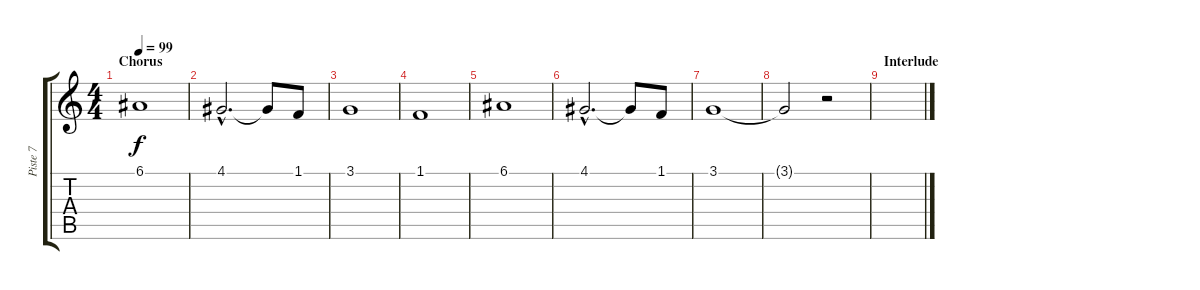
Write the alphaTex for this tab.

\track ("Piste 7" "Piste 7") {instrument harmonica}
\staff {score tabs}
\tuning (E4 B3 G3 D3 A2 E2) {hide}
\ts (4 4)
\section ("" "Chorus")
\tempo 99
\clef g2
\ks c
6.1.1{dy f} |
4.1{hac}.2{d} 4.1{t}.8 1.1.8 |
3.1.1 |
1.1.1 |
6.1.1 |
4.1{hac}.2{d} 4.1{t}.8 1.1.8 |
3.1.1 |
3.1{t}.2 r.2 |
\section ("" "Interlude")
